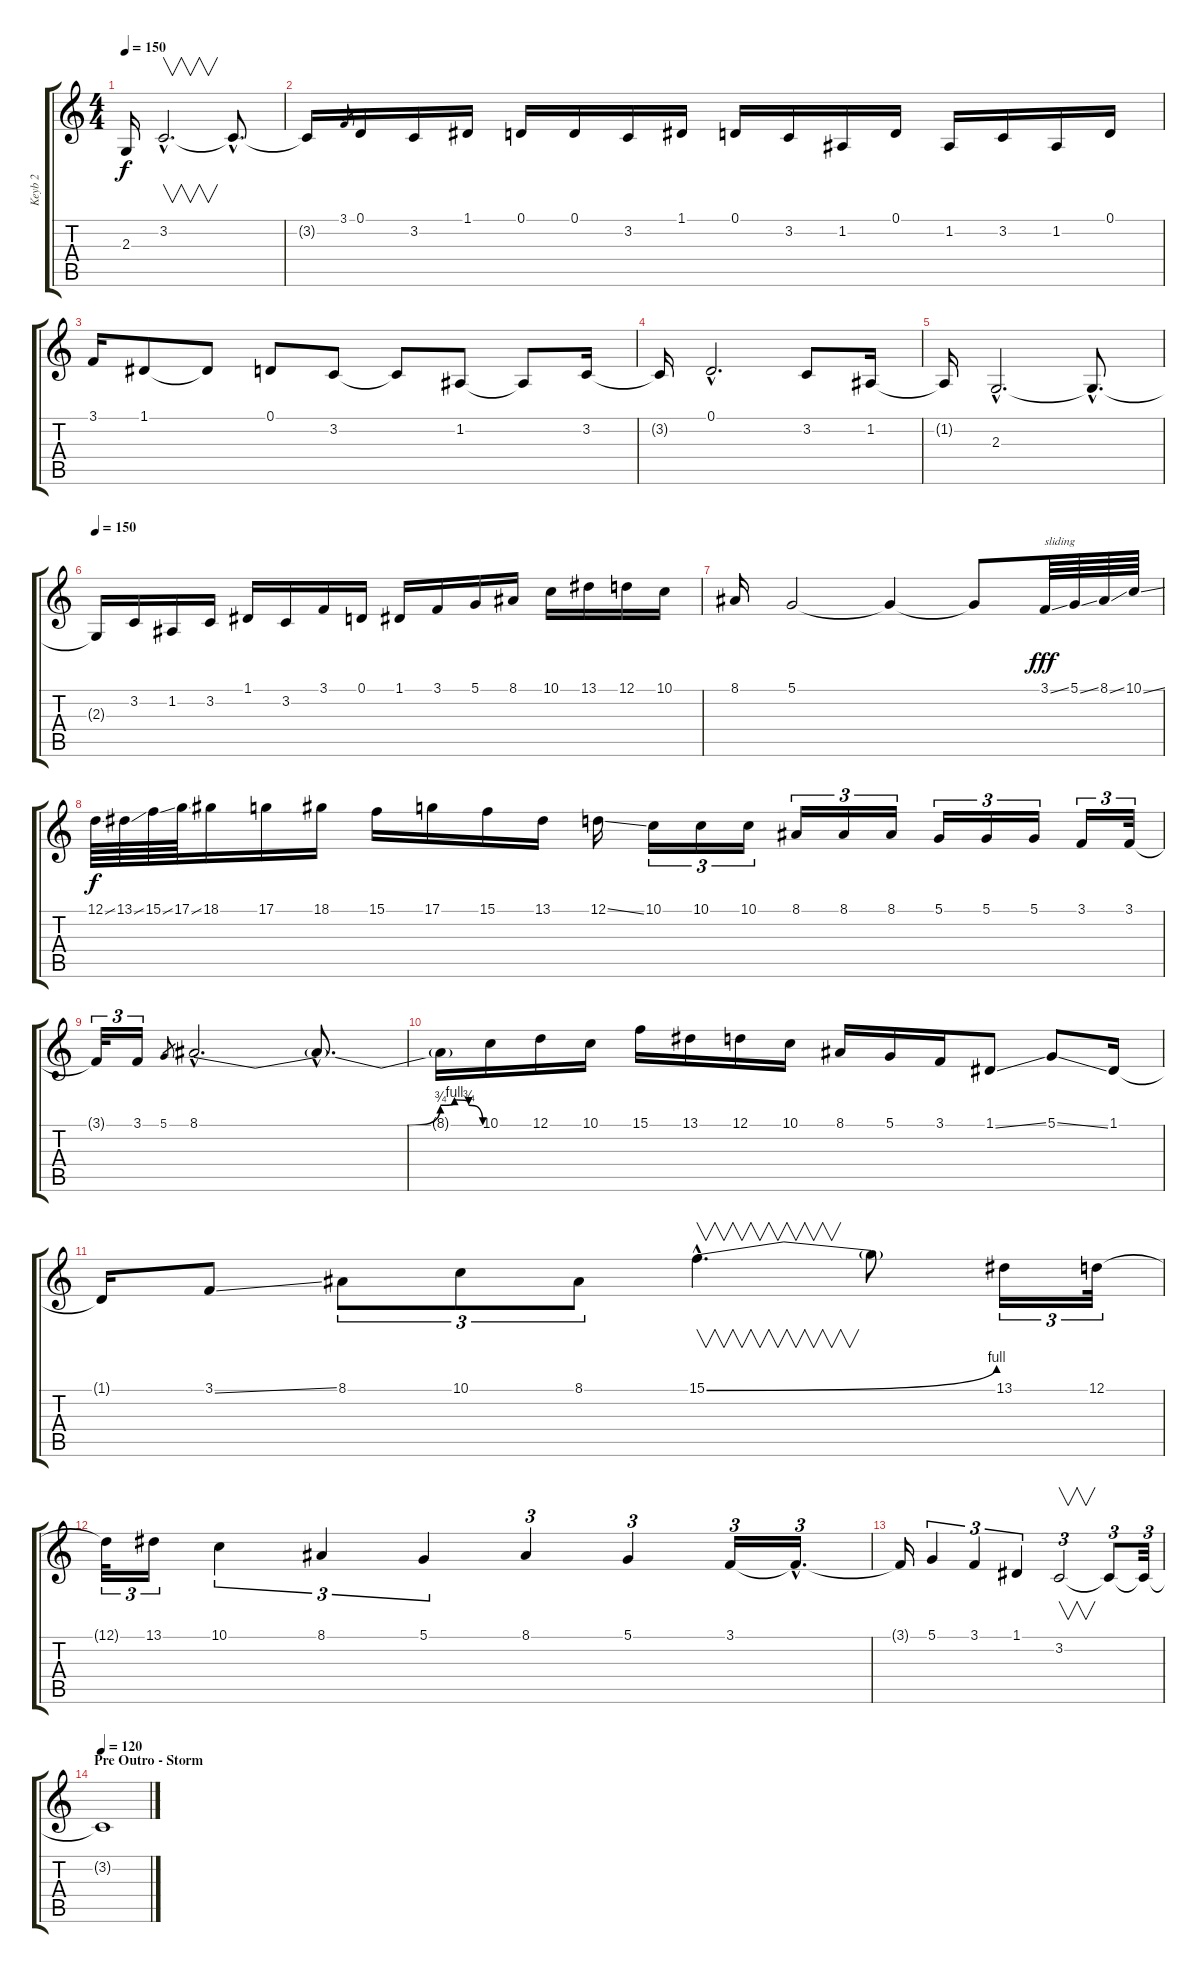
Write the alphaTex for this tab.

\track ("Keyb 2" "Keyb 2") {instrument stringensemble2}
\staff {score tabs}
\tuning (D4 A3 F3 C3 G2 C2) {hide}
\ts (4 4)
\tempo 150
\clef g2
\ks c
2.3.16{dy f} 3.2{hac}.2{v d} 3.2{hac t}.8{d} |
3.2{t}.16 3.1.8{gr} 0.1.16 3.2.16 1.1.16 0.1.16 0.1.16 3.2.16 1.1.16 0.1.16 3.2.16 1.2.16 0.1.16 1.2.16 3.2.16 1.2.16 0.1.16 |
3.1.16 1.1.8 1.1{t}.8 0.1.8 3.2.8 3.2{t}.8 1.2.8 1.2{t}.8 3.2.16 |
3.2{t}.16 0.1{hac}.2{d} 3.2.8 1.2.16 |
1.2{t}.16 2.3{hac}.2{d} 2.3{hac t}.8{d} |
\tempo 150
2.3{t}.16 3.2.16 1.2.16 3.2.16 1.1.16 3.2.16 3.1.16 0.1.16 1.1.16 3.1.16 5.1.16 8.1.16 10.1.16 13.1.16 12.1.16 10.1.16 |
8.1.16 5.1.2 5.1{t}.4 5.1{t}.8 3.1{ss}.64{txt "sliding" dy fff} 5.1{ss}.64 8.1{ss}.64 10.1{ss}.64 |
12.1{ss}.64{dy f} 13.1{ss}.64 15.1{ss}.64 17.1{ss}.64 18.1.16 17.1.16 18.1.16 15.1.16 17.1.16 15.1.16 13.1.16 12.1{ss}.16 10.1.16{tu (3 2)} 10.1.16{tu (3 2)} 10.1.16{tu (3 2)} 8.1.16{tu (3 2)} 8.1.16{tu (3 2)} 8.1.16{tu (3 2)} 5.1.16{tu (3 2)} 5.1.16{tu (3 2)} 5.1.16{tu (3 2)} 3.1.16{tu (3 2)} 3.1.32{tu (3 2)} |
3.1{t}.32{tu (3 2)} 3.1.16{tu (3 2)} 5.1.8{gr} 8.1{be (custom 0 0 30 0 44 0 51 3 54 4 57 3 60 0) hac}.2{d} 8.1{hac t}.8{d} |
8.1{t}.16 10.1.16 12.1.16 10.1.16 15.1.16 13.1.16 12.1.16 10.1.16 8.1.16 5.1.16 3.1.16 1.1{ss}.8 5.1{ss}.8 1.1.16 |
1.1{t}.16 3.1{ss}.8 8.1.8{tu (3 2)} 10.1.8{tu (3 2)} 8.1.8{tu (3 2)} 15.1{be (bend 0 0 60 4) hac}.4{v d} 15.1{t}.8 13.1.16{tu (3 2)} 12.1.32{tu (3 2)} |
12.1{t}.32{tu (3 2)} 13.1.16{tu (3 2)} 10.1.4{tu (3 2)} 8.1.4{tu (3 2)} 5.1.4{tu (3 2)} 8.1.4{tu (3 2)} 5.1.4{tu (3 2)} 3.1.16{tu (3 2)} 3.1{hac t}.16{d tu (3 2)} |
3.1{t}.16 5.1.4{tu (3 2)} 3.1.4{tu (3 2)} 1.1.4{tu (3 2)} 3.2.2{v tu (3 2)} 3.2{t}.8{tu (3 2)} 3.2{t}.32{tu (3 2)} |
\section ("" "Pre Outro - Storm ")
\tempo 120
3.2{t}.1
